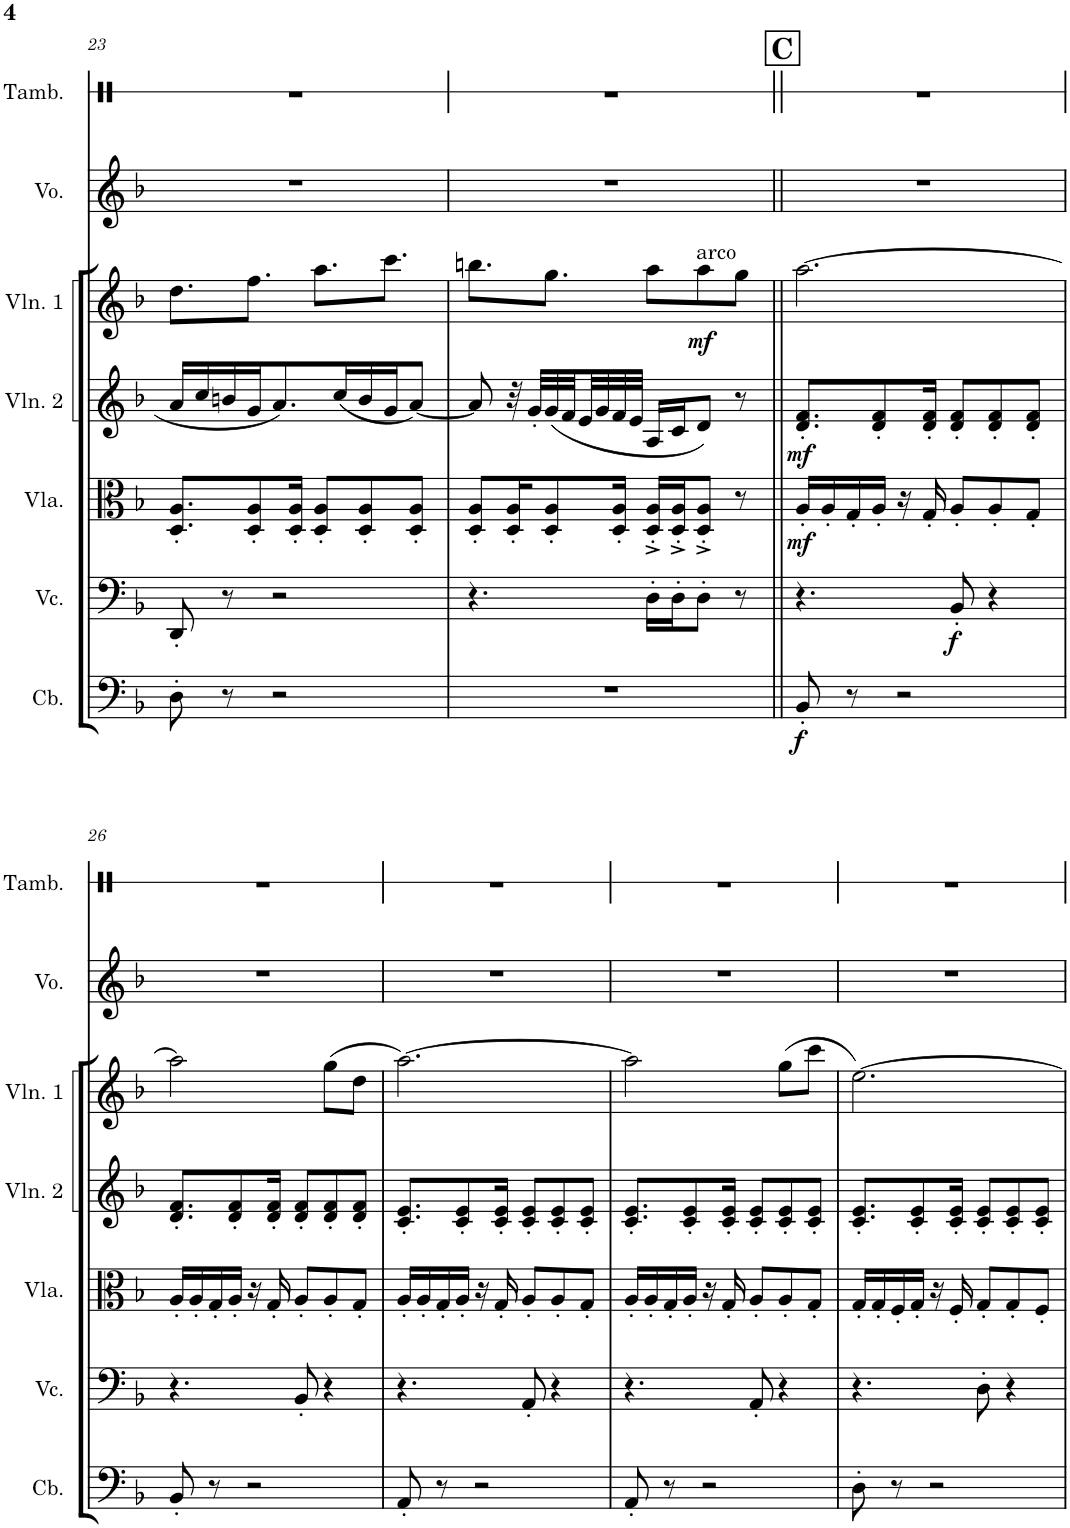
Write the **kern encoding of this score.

**kern	**dynam	**kern	**dynam	**kern	**dynam	**kern	**dynam	**kern	**dynam	**kern	**kern
*part7	*part7	*part6	*part6	*part5	*part5	*part4	*part4	*part3	*part3	*part2	*part1
*staff7	*staff7	*staff6	*staff6	*staff5	*staff5	*staff4	*staff4	*staff3	*staff3	*staff2	*staff1
*I"低音提琴	*	*I"大提琴	*	*I"中提琴	*	*I"小提琴 2	*	*I"小提琴 1	*	*I"人声	*I"铃鼓
!!LO:PB:g=z
*clefF4	*	*clefF4	*	*clefC3	*	*clefG2	*	*clefG2	*	*clefG2	*clefX
*Trd7c12	*	*	*	*	*	*	*	*	*	*	*
*k[b-]	*	*k[b-]	*	*k[b-]	*	*k[b-]	*	*k[b-]	*	*k[b-]	*k[]
*M6/8	*	*M6/8	*	*M6/8	*	*M6/8	*	*M6/8	*	*M6/8	*M6/8
=23	=23	=23	=23	=23	=23	=23	=23	=23	=23	=23	=23
8D'\	.	8DD'/	.	8.D/' 8.A/'L	.	16a/LL	.	8.dd\L	.	2.r	2.r
.	.	.	.	.	.	16cc/	.	.	.	.	.
8r	.	8r	.	.	.	16bn/	.	.	.	.	.
.	.	.	.	8D/' 8A/'	.	16g/J	.	8.ff\J	.	.	.
2r	.	2r	.	.	.	8.a/	.	.	.	.	.
.	.	.	.	16D/' 16A/'Jk	.	.	.	.	.	.	.
.	.	.	.	8D/' 8A/'L	.	.	.	8.aa\L	.	.	.
.	.	.	.	.	.	(16cc/L	.	.	.	.	.
.	.	.	.	8D/' 8A/'	.	16b/	.	.	.	.	.
.	.	.	.	.	.	16g/J	.	8.ccc\J	.	.	.
.	.	.	.	8D/' 8A/'J	.	[8a/J)	.	.	.	.	.
=24	=24	=24	=24	=24	=24	=24	=24	=24	=24	=24	=24
2.r	.	4.r	.	8D/' 8A/'L	.	8a/]	.	8.bbn\L	.	2.r	2.r
.	.	.	.	16D/' 16A/'K	.	32r	.	.	.	.	.
.	.	.	.	.	.	32g'/LLL	.	.	.	.	.
.	.	.	.	8D/' 8A/'	.	(32g/	.	8.gg\J	.	.	.
.	.	.	.	.	.	32f/	.	.	.	.	.
.	.	.	.	.	.	32e/	.	.	.	.	.
.	.	.	.	.	.	32g/	.	.	.	.	.
.	.	.	.	16D/' 16A/'Jk	.	32f/	.	.	.	.	.
.	.	.	.	.	.	32e/JJJ	.	.	.	.	.
.	.	16D'\LL	.	16D/'^ 16A/'^LL	.	16A/LL	.	8aa\L	.	.	.
.	.	16D'\J	.	16D/'^ 16A/'^J	.	16c/J	.	.	.	.	.
!	!	!	!	!	!	!	!	!LO:TX:a:t=arco	!	!	!
!	!	!	!	!	!	!	!	!	!LO:DY:b	!	!
.	.	8D'\J	.	8D/'^ 8A/'^J	.	8d/J)	.	8aa\	mf	.	.
.	.	8r	.	8r	.	8r	.	8gg\J	.	.	.
!!LO:REH:place=s1:a:B:cj:fs=14:t=C
=25||	=25||	=25||	=25||	=25||	=25||	=25||	=25||	=25||	=25||	=25||	=25||
!	!LO:DY:b	!	!	!	!LO:DY:b	!	!LO:DY:b	!	!	!	!
8BB-'/	f	4.r	.	16A'/LL	mf	8.d/' 8.f/'L	mf	[2.aa\	.	2.r	2.r
.	.	.	.	16A'/	.	.	.	.	.	.	.
8r	.	.	.	16G'/	.	.	.	.	.	.	.
.	.	.	.	16A'/JJ	.	8d/' 8f/'	.	.	.	.	.
2r	.	.	.	16r	.	.	.	.	.	.	.
.	.	.	.	16G'/	.	16d/' 16f/'Jk	.	.	.	.	.
!	!	!	!LO:DY:b	!	!	!	!	!	!	!	!
.	.	8BB-'/	f	8A'/L	.	8d/' 8f/'L	.	.	.	.	.
.	.	4r	.	8A'/	.	8d/' 8f/'	.	.	.	.	.
.	.	.	.	8G'/J	.	8d/' 8f/'J	.	.	.	.	.
!!LO:LB:g=z
=26	=26	=26	=26	=26	=26	=26	=26	=26	=26	=26	=26
8BB-'/	.	4.r	.	16A'/LL	.	8.d/' 8.f/'L	.	2aa\]	.	2.r	2.r
.	.	.	.	16A'/	.	.	.	.	.	.	.
8r	.	.	.	16G'/	.	.	.	.	.	.	.
.	.	.	.	16A'/JJ	.	8d/' 8f/'	.	.	.	.	.
2r	.	.	.	16r	.	.	.	.	.	.	.
.	.	.	.	16G'/	.	16d/' 16f/'Jk	.	.	.	.	.
.	.	8BB-'/	.	8A'/L	.	8d/' 8f/'L	.	.	.	.	.
.	.	4r	.	8A'/	.	8d/' 8f/'	.	(8gg\L	.	.	.
.	.	.	.	8G'/J	.	8d/' 8f/'J	.	8dd\J	.	.	.
=27	=27	=27	=27	=27	=27	=27	=27	=27	=27	=27	=27
8AA'/	.	4.r	.	16A'/LL	.	8.c/' 8.e/'L	.	[2.aa\)	.	2.r	2.r
.	.	.	.	16A'/	.	.	.	.	.	.	.
8r	.	.	.	16G'/	.	.	.	.	.	.	.
.	.	.	.	16A'/JJ	.	8c/' 8e/'	.	.	.	.	.
2r	.	.	.	16r	.	.	.	.	.	.	.
.	.	.	.	16G'/	.	16c/' 16e/'Jk	.	.	.	.	.
.	.	8AA'/	.	8A'/L	.	8c/' 8e/'L	.	.	.	.	.
.	.	4r	.	8A'/	.	8c/' 8e/'	.	.	.	.	.
.	.	.	.	8G'/J	.	8c/' 8e/'J	.	.	.	.	.
=28	=28	=28	=28	=28	=28	=28	=28	=28	=28	=28	=28
8AA'/	.	4.r	.	16A'/LL	.	8.c/' 8.e/'L	.	2aa\]	.	2.r	2.r
.	.	.	.	16A'/	.	.	.	.	.	.	.
8r	.	.	.	16G'/	.	.	.	.	.	.	.
.	.	.	.	16A'/JJ	.	8c/' 8e/'	.	.	.	.	.
2r	.	.	.	16r	.	.	.	.	.	.	.
.	.	.	.	16G'/	.	16c/' 16e/'Jk	.	.	.	.	.
.	.	8AA'/	.	8A'/L	.	8c/' 8e/'L	.	.	.	.	.
.	.	4r	.	8A'/	.	8c/' 8e/'	.	(8gg\L	.	.	.
.	.	.	.	8G'/J	.	8c/' 8e/'J	.	8ccc\J	.	.	.
=29	=29	=29	=29	=29	=29	=29	=29	=29	=29	=29	=29
8D'\	.	4.r	.	16G'/LL	.	8.c/' 8.e/'L	.	[2.ee\)	.	2.r	2.r
.	.	.	.	16G'/	.	.	.	.	.	.	.
8r	.	.	.	16F'/	.	.	.	.	.	.	.
.	.	.	.	16G'/JJ	.	8c/' 8e/'	.	.	.	.	.
2r	.	.	.	16r	.	.	.	.	.	.	.
.	.	.	.	16F'/	.	16c/' 16e/'Jk	.	.	.	.	.
.	.	8D'\	.	8G'/L	.	8c/' 8e/'L	.	.	.	.	.
.	.	4r	.	8G'/	.	8c/' 8e/'	.	.	.	.	.
.	.	.	.	8F'/J	.	8c/' 8e/'J	.	.	.	.	.
=	=	=	=	=	=	=	=	=	=	=	=
*-	*-	*-	*-	*-	*-	*-	*-	*-	*-	*-	*-
